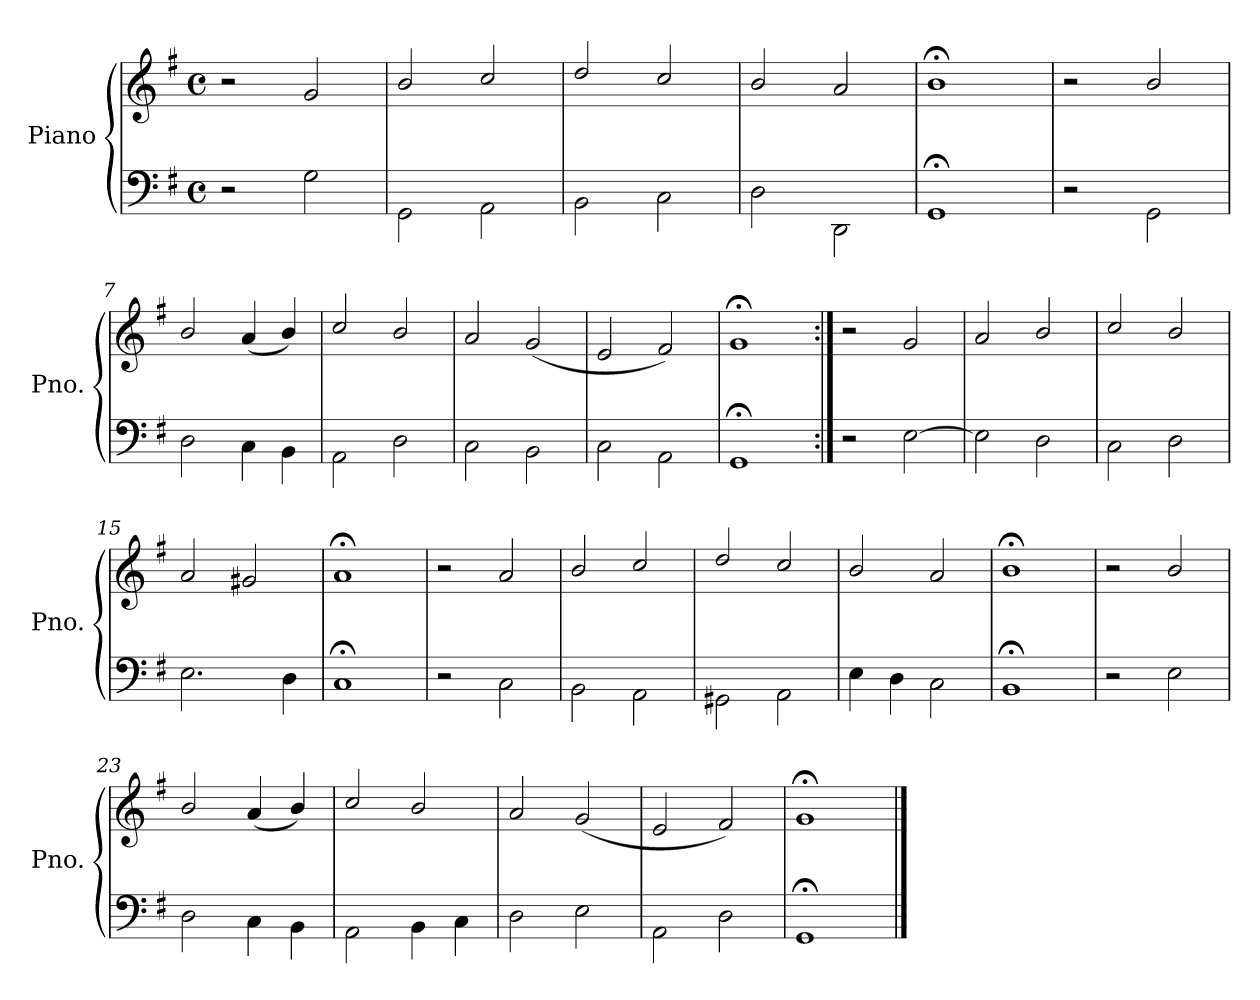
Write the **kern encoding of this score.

**kern	**kern
*part1	*part1
*staff2	*staff1
*I"Piano	*
*I'Pno.	*
*clefF4	*clefG2
*k[f#]	*k[f#]
*G:	*G:
*M4/4	*M4/4
*met(c)	*met(c)
=1	=1
2r	2r
2G\	2g/
=2	=2
2GG\	2b/
2AA\	2cc/
=3	=3
2BB\	2dd/
2C\	2cc/
=4	=4
2D\	2b/
2DD\	2a/
=5	=5
1GG;	1b;<
=6	=6
2r	2r
2GG\	2b/
=7	=7
2D\	2b/
4C\	(4a/
4BB\	4b/)
=8	=8
2AA\	2cc/
2D\	2b/
=9	=9
2C\	2a/
2BB\	(2g/
=10	=10
2C\	2e/
2AA\	2f#/)
=11	=11
1GG;	1g;<
!!LO:PB:g=z
=12:|!	=12:|!
2r	2r
[<2E\	2g/
=13	=13
2E\]	2a/
2D\	2b/
=14	=14
2C\	2cc/
2D\	2b/
=15	=15
2.E\	2a/
.	2g#X/
4D\	.
=16	=16
1C;	1a;<
=17	=17
2r	2r
2C\	2a/
=18	=18
2BB\	2b/
2AA\	2cc/
=19	=19
2GG#X\	2dd/
2AA\	2cc/
=20	=20
4E\	2b/
4D\	.
2C\	2a/
=21	=21
1BB;	1b;<
!!LO:LB:g=z
=22	=22
2r	2r
2E\	2b/
=23	=23
2D\	2b/
4C\	(4a/
4BB\	4b/)
=24	=24
2AA\	2cc/
4BB\	2b/
4C\	.
=25	=25
2D\	2a/
2E\	(2g/
=26	=26
2AA\	2e/
2D\	2f#/)
=27	=27
1GG;	1g;<
==	==
*-	*-
